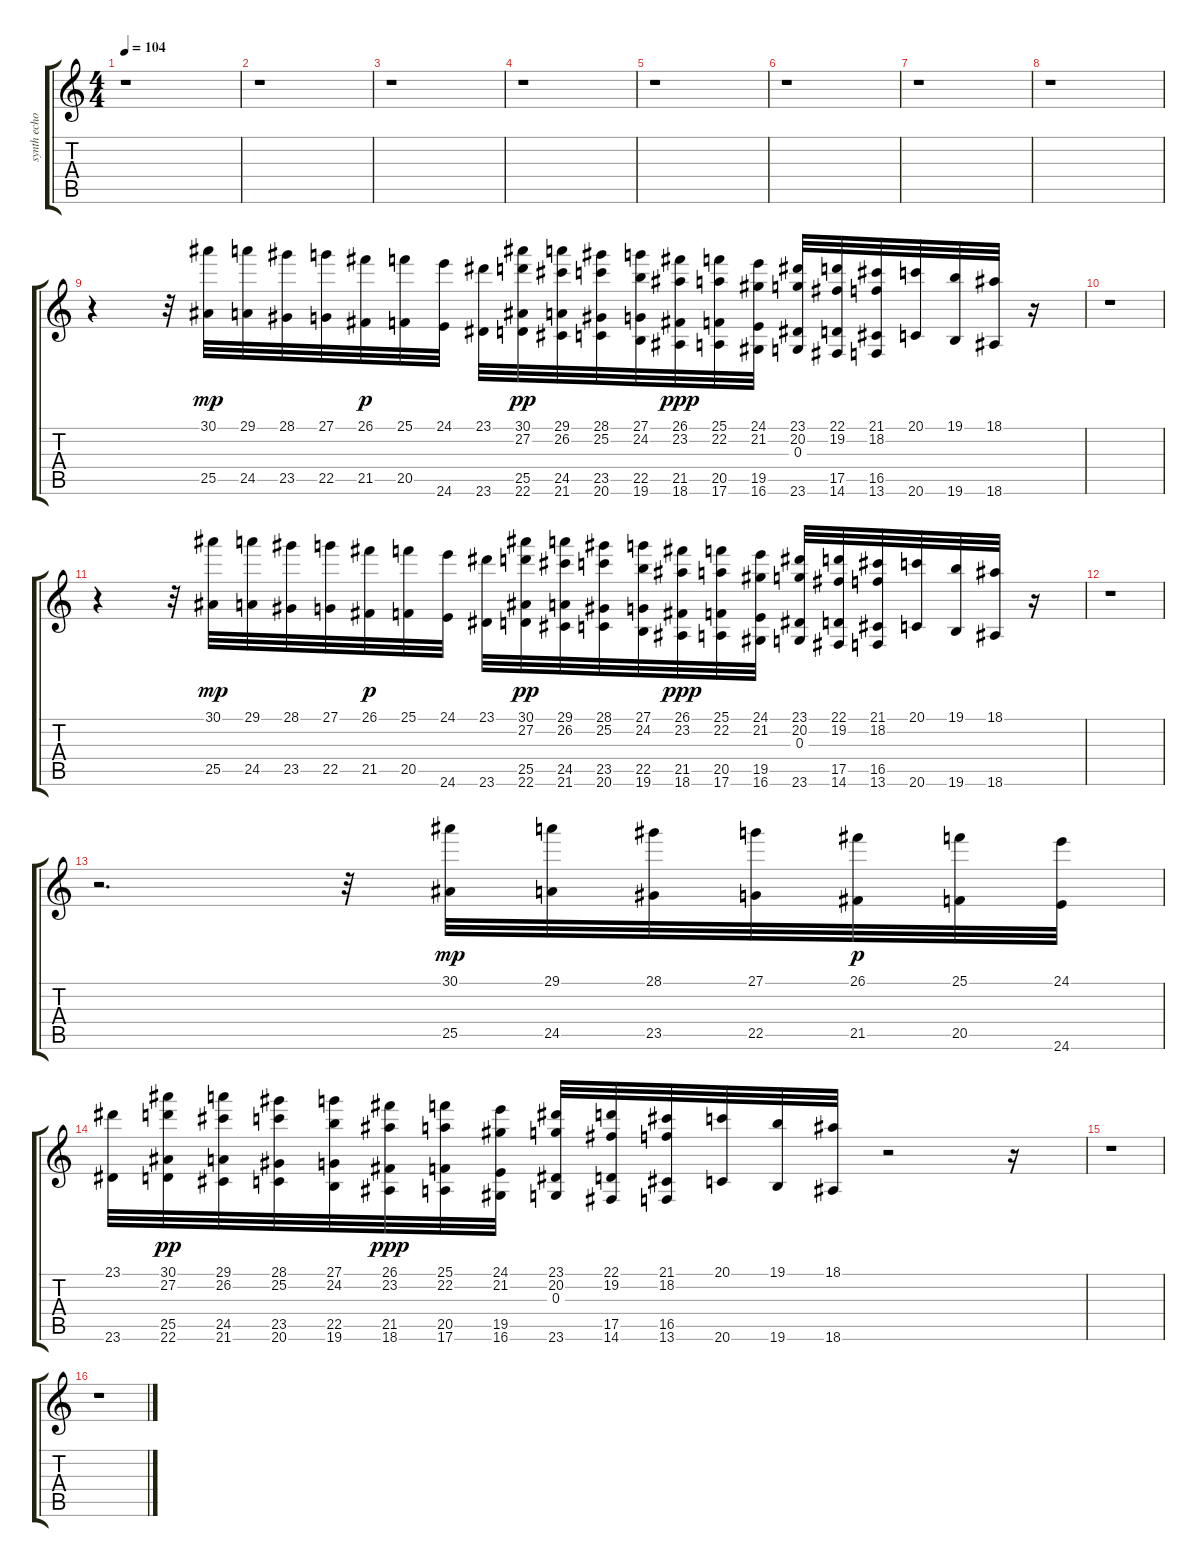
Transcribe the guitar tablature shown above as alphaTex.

\track ("synth echo" "synth echo") {instrument synthbrass1}
\staff {score tabs}
\tuning (E4 B3 G3 D3 A2 E2) {hide}
\ts (4 4)
\tempo 104
\clef g2
\ks c
r.1{dy ppp} |
r.1 |
r.1 |
r.1 |
r.1 |
r.1 |
r.1 |
r.1 |
r.4 r.32 (30.1 25.5).32{dy mp} (29.1 24.5).32 (28.1 23.5).32 (27.1 22.5).32 (26.1 21.5).32{dy p} (25.1 20.5).32 (24.1 24.6).32 (23.1 23.6).32 (30.1 27.2 25.5 22.6).32{dy pp} (29.1 26.2 24.5 21.6).32 (28.1 25.2 23.5 20.6).32 (27.1 24.2 22.5 19.6).32 (26.1 23.2 21.5 18.6).32{dy ppp} (25.1 22.2 20.5 17.6).32 (24.1 21.2 19.5 16.6).32 (23.1 20.2 0.3 23.6).32 (22.1 19.2 17.5 14.6).32 (21.1 18.2 16.5 13.6).32 (20.1 20.6).32 (19.1 19.6).32 (18.1 18.6).32 r.16 |
r.1 |
r.4 r.32 (30.1 25.5).32{dy mp} (29.1 24.5).32 (28.1 23.5).32 (27.1 22.5).32 (26.1 21.5).32{dy p} (25.1 20.5).32 (24.1 24.6).32 (23.1 23.6).32 (30.1 27.2 25.5 22.6).32{dy pp} (29.1 26.2 24.5 21.6).32 (28.1 25.2 23.5 20.6).32 (27.1 24.2 22.5 19.6).32 (26.1 23.2 21.5 18.6).32{dy ppp} (25.1 22.2 20.5 17.6).32 (24.1 21.2 19.5 16.6).32 (23.1 20.2 0.3 23.6).32 (22.1 19.2 17.5 14.6).32 (21.1 18.2 16.5 13.6).32 (20.1 20.6).32 (19.1 19.6).32 (18.1 18.6).32 r.16 |
r.1 |
r.2{d} r.32 (30.1 25.5).32{dy mp} (29.1 24.5).32 (28.1 23.5).32 (27.1 22.5).32 (26.1 21.5).32{dy p} (25.1 20.5).32 (24.1 24.6).32 |
(23.1 23.6).32 (30.1 27.2 25.5 22.6).32{dy pp} (29.1 26.2 24.5 21.6).32 (28.1 25.2 23.5 20.6).32 (27.1 24.2 22.5 19.6).32 (26.1 23.2 21.5 18.6).32{dy ppp} (25.1 22.2 20.5 17.6).32 (24.1 21.2 19.5 16.6).32 (23.1 20.2 0.3 23.6).32 (22.1 19.2 17.5 14.6).32 (21.1 18.2 16.5 13.6).32 (20.1 20.6).32 (19.1 19.6).32 (18.1 18.6).32 r.2 r.16 |
r.1 |
r.1
